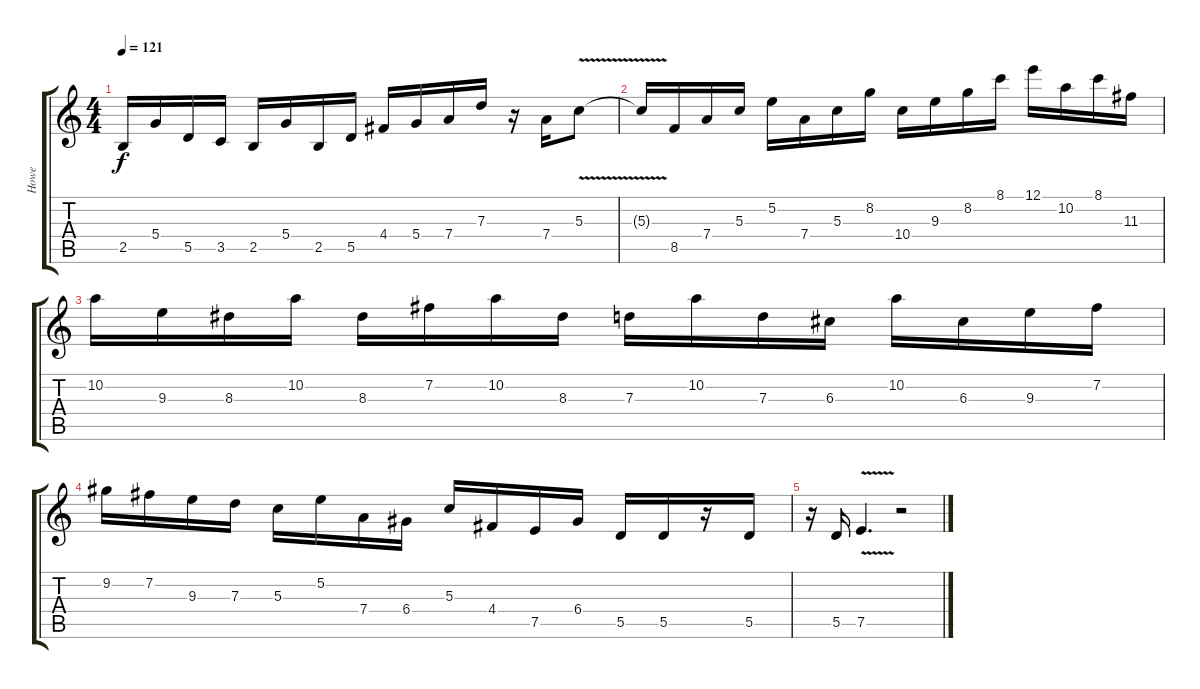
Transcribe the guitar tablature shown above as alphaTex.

\track ("Howe" "Howe") {instrument distortionguitar}
\staff {score tabs}
\tuning (E4 B3 G3 D3 A2 E2) {hide}
\ts (4 4)
\tempo 121
\clef g2
\ks c
2.5.16{dy f} 5.4.16 5.5.16 3.5.16 2.5.16 5.4.16 2.5.16 5.5.16 4.4.16 5.4.16 7.4.16 7.3.16 r.16 7.4.16 5.3{v}.8 |
5.3{t}.16 8.5.16 7.4.16 5.3.16 5.2.16 7.4.16 5.3.16 8.2.16 10.4.16 9.3.16 8.2.16 8.1.16 12.1.16 10.2.16 8.1.16 11.3.16 |
10.2.16 9.3.16 8.3.16 10.2.16 8.3.16 7.2.16 10.2.16 8.3.16 7.3.16 10.2.16 7.3.16 6.3.16 10.2.16 6.3.16 9.3.16 7.2.16 |
9.2.16 7.2.16 9.3.16 7.3.16 5.3.16 5.2.16 7.4.16 6.4.16 5.3.16 4.4.16 7.5.16 6.4.16 5.5.16 5.5.16 r.16 5.5.16 |
r.16 5.5.16 7.5{v}.4{d} r.2
